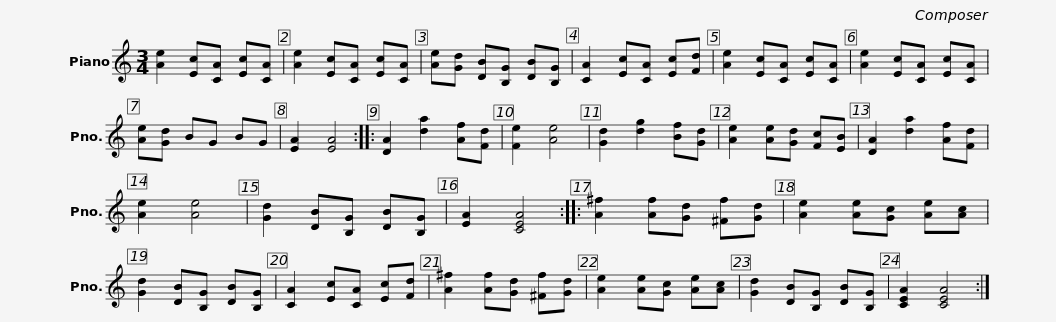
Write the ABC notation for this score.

X:1
L:1/8
M:3/4
I:linebreak $
K:C
V:1 treble
V:1
 [Ae]2 [Ec][CA] [Ec][CA] | [Ae]2 [Ec][CA] [Ec][CA] | [Ae][Gd] [DB][B,G] [DB][B,G] | [CA]2 [Ec][CA] [Ec][Fd] | [Ae]2 [Ec][CA] [Ec][CA] | %5
 [Ae]2 [Ec][CA] [Ec][CA] | [Ae][Gd] BG BG | [EA]2 [EA]4 :: [DA]2 [da]2 [Af][Fd] |$ [Fe]2 [Ae]4 | %10
 [Gd]2 [dg]2 [Bf][Gd] | [Ae]2 [Ae][Gd] [Fc][EB] | [DA]2 [da]2 [Af][Fd] | [Ae]2 [Ae]4 | [Gd]2 [DB][B,G] [DB][B,G] | %15
 [EA]2 [CEA]4 :: [A^f]2 [Af][Gd] [^Ff][Gd] | [Ae]2 [Ae][Gc] [Ae][Ac] | [Gd]2 [DB][B,G] [DB][B,G] |$ [CA]2 [Ec][CA] [Ec][Fd] | %20
 [A^f]2 [Af][Gd] [^Ff][Gd] | [Ae]2 [Ae][Gc] [Ae][Ac] | [Gd]2 [DB][B,G] [DB][B,G] | [CEA]2 [CEA]4 :| %24
